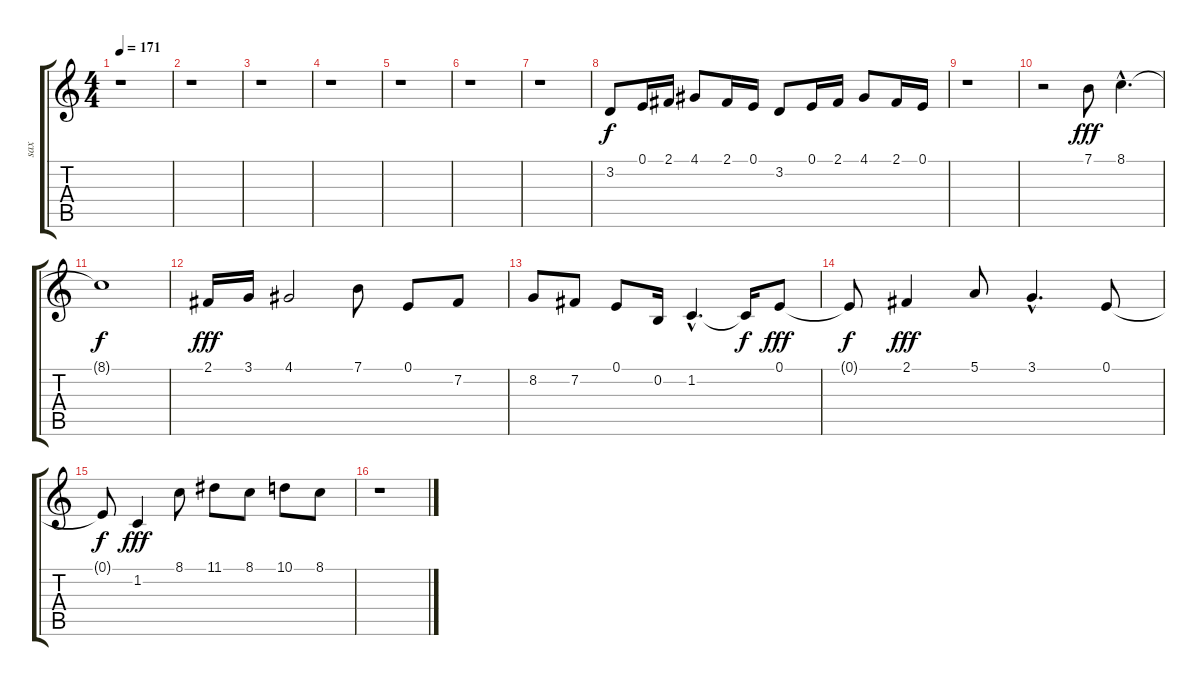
\track ("sax" "sax") {instrument tenorsax}
\staff {score tabs}
\tuning (E4 B3 G3 D3 A2 E2) {hide}
\ts (4 4)
\tempo 171
\clef g2
\ks c
r.1{dy f} |
r.1 |
r.1 |
r.1 |
r.1 |
r.1 |
r.1 |
3.2.8 0.1.16 2.1.16 4.1.8 2.1.16 0.1.16 3.2.8 0.1.16 2.1.16 4.1.8 2.1.16 0.1.16 |
r.1 |
r.2 7.1.8{dy fff} 8.1{hac}.4{d} |
8.1{t}.1{dy f} |
2.1.16{dy fff} 3.1.16 4.1.2 7.1.8 0.1.8 7.2.8 |
8.2.8 7.2.8 0.1.8 0.2.16 1.2{hac}.4{d} 1.2{t}.16{dy f} 0.1.8{dy fff} |
0.1{t}.8{dy f} 2.1.4{dy fff} 5.1.8 3.1{hac}.4{d} 0.1.8 |
0.1{t}.8{dy f} 1.2.4{dy fff} 8.1.8 11.1.8 8.1.8 10.1.8 8.1.8 |
r.1
